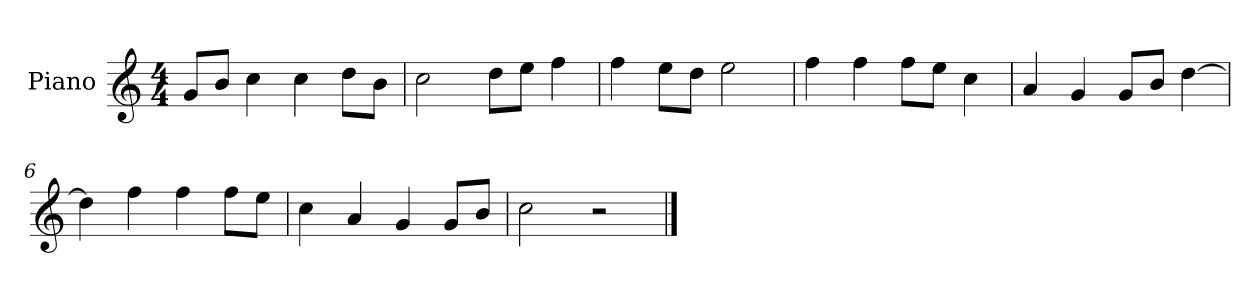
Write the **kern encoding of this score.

**kern
*part1
*staff1
*I"Piano
*I'P-no
*clefG2
*k[]
*M4/4
*MM90
=1
8g/L
8b/J
4cc\
4cc\
8dd\L
8b\J
=2
2cc\
8dd\L
8ee\J
4ff\
=3
4ff\
8ee\L
8dd\J
2ee\
=4
4ff\
4ff\
8ff\L
8ee\J
4cc\
=5
4a/
4g/
8g/L
8b/J
[4dd\
=6
4dd\]
4ff\
4ff\
8ff\L
8ee\J
=7
4cc\
4a/
4g/
8g/L
8b/J
=8
2cc\
2r
==
*-
